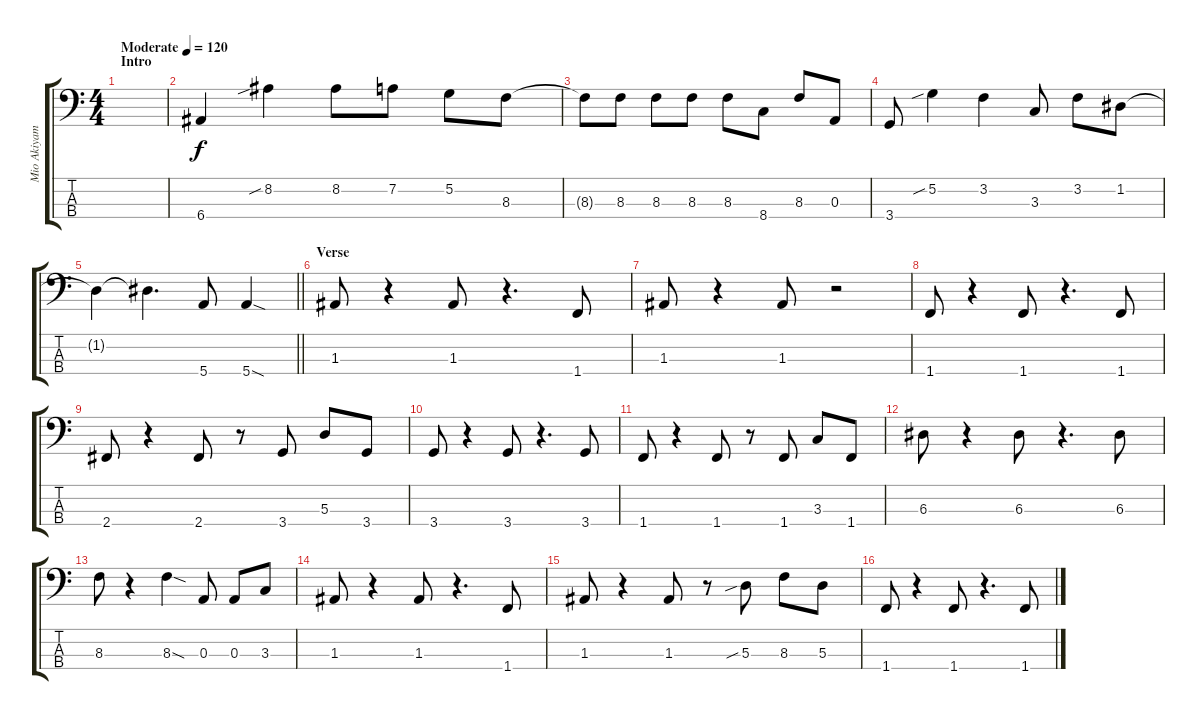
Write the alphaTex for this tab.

\track ("Mio Akiyama" "Mio Akiyam") {instrument electricbassfinger}
\staff {score tabs}
\tuning (G2 D2 A1 E1) {hide}
\ts (4 4)
\section ("" "Intro")
\tempo (120 "Moderate")
\clef f4
\ks c
|
6.4.4{txt ""} 8.2{sib}.4 8.2.8 7.2.8 5.2.8 8.3.8 |
8.3{t}.8 8.3.8 8.3.8 8.3.8 8.3.8 8.4.8 8.3.8 0.3.8 |
3.4.8 5.2{sib}.4 3.2.4 3.3.8 3.2.8 1.2.8 |
\barLineRight lightlight
1.2{t}.4 1.2{t}.4{d} 5.4.8 5.4{sod}.4 |
\section ("" "Verse")
1.3.8 r.4 1.3.8 r.4{d} 1.4.8 |
1.3.8 r.4 1.3.8 r.2 |
1.4.8 r.4 1.4.8 r.4{d} 1.4.8 |
2.4.8 r.4 2.4.8 r.8 3.4.8 5.3.8 3.4.8 |
3.4.8 r.4 3.4.8 r.4{d} 3.4.8 |
1.4.8 r.4 1.4.8 r.8 1.4.8 3.3.8 1.4.8 |
6.3.8 r.4 6.3.8 r.4{d} 6.3.8 |
8.3.8 r.4 8.3{sod}.4 0.3.8 0.3.8 3.3.8 |
1.3.8 r.4 1.3.8 r.4{d} 1.4.8 |
1.3.8 r.4 1.3.8 r.8 5.3{sib}.8 8.3.8 5.3.8 |
1.4.8 r.4 1.4.8 r.4{d} 1.4.8
